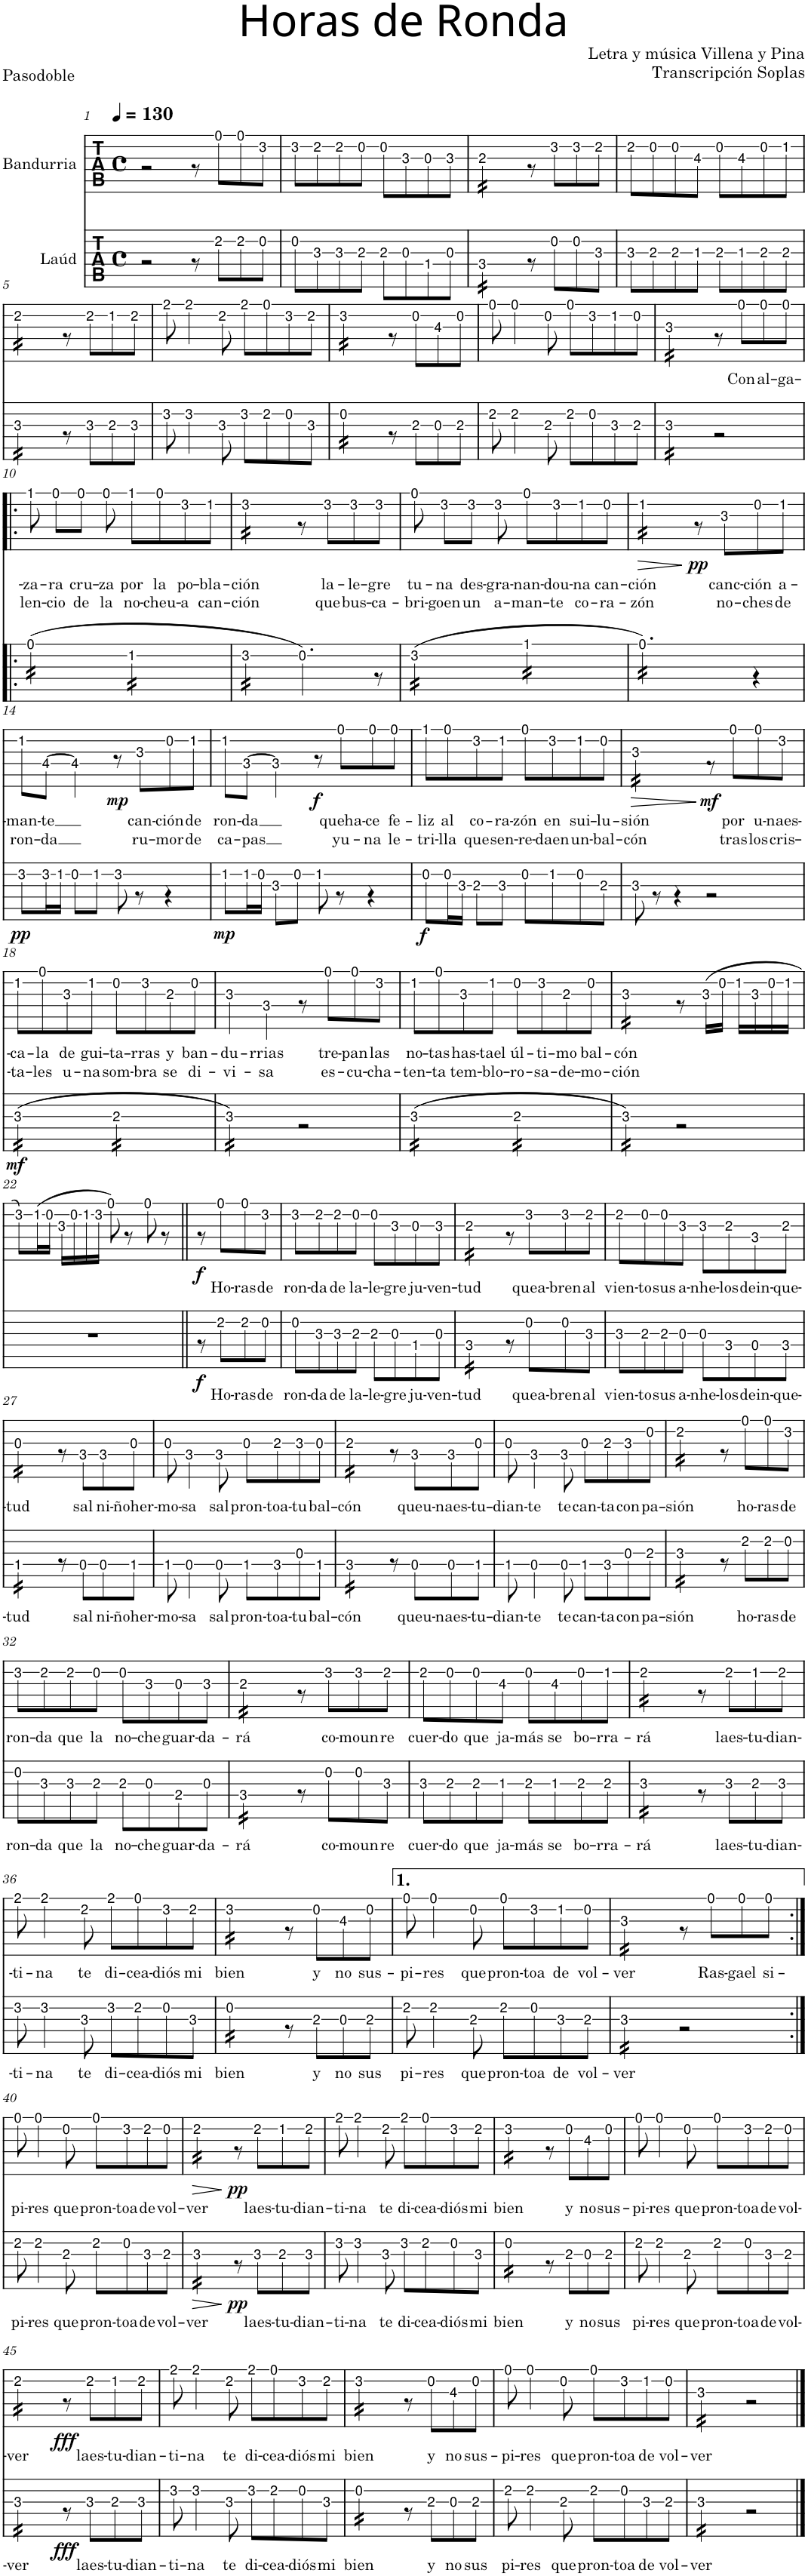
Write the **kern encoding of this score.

**kern	**dynam	**kern	**text	**dynam	**kern	**text	**text	**dynam
*part3	*part3	*part2	*part2	*part2	*part1	*part1	*part1	*part1
*staff3	*staff3	*staff2	*staff2	*staff2	*staff1	*staff1	*staff1	*staff1
*I"Guitarra	*	*I"Laúd	*	*	*I"Bandurria	*	*	*
*stria6	*	*stria6	*	*	*stria6	*	*	*
*	*	*	*	*	*	*	*	*
*k[b-]	*	*k[b-]	*	*	*k[b-]	*	*	*
*M4/4	*	*M4/4	*	*	*M4/4	*	*	*
*met(c)	*	*met(c)	*	*	*met(c)	*	*	*
*MM130	*	*MM130	*	*	*MM130	*	*	*
=1	=1	=1	=1	=1	=1	=1	=1	=1
1r	.	2r	.	.	2r	.	.	.
.	.	8r	.	.	8r	.	.	.
.	.	8f#\L	.	.	8aa\L	.	.	.
.	.	8f#\	.	.	8aa\	.	.	.
.	.	8e\J	.	.	8gg\J	.	.	.
=2	=2	=2	=2	=2	=2	=2	=2	=2
8D	.	8e\L	.	.	8gg\L	.	.	.
4D 4A 4d	.	8d\	.	.	8ff#\	.	.	.
.	.	8d\	.	.	8ff#\	.	.	.
8D 8A 8d	.	8c#\J	.	.	8ee\J	.	.	.
8FF#\L	.	8c#\L	.	.	8ee\L	.	.	.
8D\ 8A\ 8d\J	.	8B\	.	.	8dd\	.	.	.
8D\L	.	8G\	.	.	8b\	.	.	.
8D\ 8A\ 8d\J	.	8B\J	.	.	8dd\J	.	.	.
=3	=3	=3	=3	=3	=3	=3	=3	=3
8AA	.	2A\	.	.	2cc#\	.	.	.
4E 4G 4c#	.	.	.	.	.	.	.	.
8E 8G 8c#	.	.	.	.	.	.	.	.
8AA\L	.	8r	.	.	8r	.	.	.
8E\ 8G\ 8c#\J	.	8e\L	.	.	8gg\L	.	.	.
8EE\L	.	8e\	.	.	8gg\	.	.	.
8E\ 8G\ 8c#\J	.	8d\J	.	.	8ff#\J	.	.	.
=4	=4	=4	=4	=4	=4	=4	=4	=4
8C#	.	8d\L	.	.	8ff#\L	.	.	.
4E 4F# 4c#	.	8c#\	.	.	8ee\	.	.	.
.	.	8c#\	.	.	8ee\	.	.	.
8E 8F# 8c#	.	8c\J	.	.	8dd#X\J	.	.	.
8FF#\L	.	8c#\L	.	.	8ee\L	.	.	.
8E\ 8F#\ 8c#\J	.	8c\	.	.	8dd#\	.	.	.
8C#\L	.	8c#\	.	.	8ee\	.	.	.
8E\ 8F#\ 8c#\J	.	8d-\J	.	.	8ee#X\J	.	.	.
!!LO:LB:g=z
=5	=5	=5	=5	=5	=5	=5	=5	=5
8BB	.	2d\	.	.	2ff#\	.	.	.
4D 4F# 4B	.	.	.	.	.	.	.	.
8D 8F# 8B	.	.	.	.	.	.	.	.
8FF#\L	.	8r	.	.	8r	.	.	.
8D\ 8F#\ 8B\J	.	8d\L	.	.	8ff#\L	.	.	.
8BB\L	.	8d-\	.	.	8ee#X\	.	.	.
8D\ 8F#\ 8B\J	.	8d\J	.	.	8ff#\J	.	.	.
=6	=6	=6	=6	=6	=6	=6	=6	=6
8BB	.	8g\	.	.	8bb\	.	.	.
4D# 4A 4B	.	4g\	.	.	4bb\	.	.	.
8D# 8A 8B	.	8d\	.	.	8ff#\	.	.	.
8FF#\L	.	8g\L	.	.	8bb\L	.	.	.
8D#\ 8A\ 8B\J	.	8f#\	.	.	8aa\	.	.	.
8BB\L	.	8e\	.	.	8gg\	.	.	.
8D#\ 8A\ 8B\J	.	8d\J	.	.	8ff#\J	.	.	.
=7	=7	=7	=7	=7	=7	=7	=7	=7
8EE	.	2e\	.	.	2gg\	.	.	.
4E 4G 4B	.	.	.	.	.	.	.	.
8E 8G 8B	.	.	.	.	.	.	.	.
8EE\L	.	8r	.	.	8r	.	.	.
8E\ 8G\ 8B\J	.	8c#\L	.	.	8ee\L	.	.	.
8BB\L	.	8B#X\	.	.	8dd#X\	.	.	.
8E\ 8G\ 8B\J	.	8c#\J	.	.	8ee\J	.	.	.
=8	=8	=8	=8	=8	=8	=8	=8	=8
8AA	.	8f#\	.	.	8aa\	.	.	.
4E 4G 4c#	.	4f#\	.	.	4aa\	.	.	.
8E 8G 8c#	.	8c#\	.	.	8ee\	.	.	.
8AA\L	.	8f#\L	.	.	8aa\L	.	.	.
8E\ 8G\ 8c#\J	.	8e\	.	.	8gg\	.	.	.
8EE\L	.	8d\	.	.	8ff-X\	.	.	.
8E\ 8G\ 8c#\J	.	8c#\J	.	.	8ee\J	.	.	.
=9	=9	=9	=9	=9	=9	=9	=9	=9
8D	.	2d\	.	.	2dd\	.	.	.
4F 4A 4d	.	.	.	.	.	.	.	.
8F 8A 8d	.	.	.	.	.	.	.	.
8AA\L	.	2r	.	.	8r	.	.	.
!	!	!	!	!	!	!LO:LY:b	!	!
8F\ 8A\ 8d\J	.	.	.	.	8aa\L	Con	.	.
!	!	!	!	!	!	!LO:LY:b	!	!
8D\L	.	.	.	.	8aa\	al-	.	.
!	!	!	!	!	!	!LO:LY:b	!	!
8F\ 8A\ 8d\J	.	.	.	.	8aa\J	-ga-	.	.
!!LO:LB:g=z
=10!|:	=10!|:	=10!|:	=10!|:	=10!|:	=10!|:	=10!|:	=10!|:	=10!|:
!	!	!	!	!	!	!LO:LY:b	!LO:LY:b	!
8D	.	(2a\	.	.	8bb-\	-za-	len-	.
!	!	!	!	!	!	!LO:LY:b	!LO:LY:b	!
4F 4A 4d	.	.	.	.	8aa\L	-ra	-cio	.
!	!	!	!	!	!	!LO:LY:b	!LO:LY:b	!
.	.	.	.	.	8aa\J	cru-	de	.
!	!	!	!	!	!	!LO:LY:b	!LO:LY:b	!
8F 8A 8d	.	.	.	.	8aa\	-za	la	.
!	!	!	!	!	!	!LO:LY:b	!LO:LY:b	!
8AA\L	.	2f\	.	.	8bb-\L	por	no-	.
!	!	!	!	!	!	!LO:LY:b	!LO:LY:b	!
8F\ 8A\ 8d\J	.	.	.	.	8aa\	la	-cheu-	.
!	!	!	!	!	!	!LO:LY:b	!LO:LY:b	!
8D\L	.	.	.	.	8gg\	po-	-a	.
!	!	!	!	!	!	!LO:LY:b	!LO:LY:b	!
8F\ 8A\ 8d\J	.	.	.	.	8ff\J	-bla-	can-	.
=11	=11	=11	=11	=11	=11	=11	=11	=11
!	!	!	!	!	!	!LO:LY:b	!LO:LY:b	!
8AA	.	2g\	.	.	2gg\	-ción	-ción	.
4E 4G 4c#	.	.	.	.	.	.	.	.
8E 8G 8c#	.	.	.	.	.	.	.	.
8AA\L	.	4.e\)	.	.	8r	.	.	.
!	!	!	!	!	!	!LO:LY:b	!LO:LY:b	!
8E\ 8G\ 8c#\J	.	.	.	.	8gg\L	la-	que	.
!	!	!	!	!	!	!LO:LY:b	!LO:LY:b	!
8EE\L	.	.	.	.	8gg\	-le-	bus-	.
!	!	!	!	!	!	!LO:LY:b	!LO:LY:b	!
8E\ 8G\ 8c#\J	.	8r	.	.	8gg\J	-gre	-ca-	.
=12	=12	=12	=12	=12	=12	=12	=12	=12
!	!	!	!	!	!	!LO:LY:b	!LO:LY:b	!
8AA	.	(2g\	.	.	8aa\	tu-	-bri-	.
!	!	!	!	!	!	!LO:LY:b	!LO:LY:b	!
4E 4G 4c#	.	.	.	.	8gg\L	-na	-goen	.
!	!	!	!	!	!	!LO:LY:b	!LO:LY:b	!
.	.	.	.	.	8gg\J	des-	un	.
!	!	!	!	!	!	!LO:LY:b	!LO:LY:b	!
8E 8G 8c#	.	.	.	.	8gg\	-gra-	a-	.
!	!	!	!	!	!	!LO:LY:b	!LO:LY:b	!
8AA\L	.	2b-\	.	.	8aa\L	-nan-	-man-	.
!	!	!	!	!	!	!LO:LY:b	!LO:LY:b	!
8E\ 8G\ 8c#\J	.	.	.	.	8gg\	-dou-	-te	.
!	!	!	!	!	!	!LO:LY:b	!LO:LY:b	!
8EE\L	.	.	.	.	8ff\	-na	co-	.
!	!	!	!	!	!	!LO:LY:b	!LO:LY:b	!
8E\ 8G\ 8c#\J	.	.	.	.	8ee\J	can-	-ra-	.
=13	=13	=13	=13	=13	=13	=13	=13	=13
!	!LO:HP:b	!	!	!	!	!LO:LY:b	!LO:LY:b	!LO:HP:b
8D	>	2.a\)	.	.	2ff\	-ción	-zón	>
4F 4A 4d	.	.	.	.	.	.	.	.
8F 8A 8d	.	.	.	.	.	.	.	.
!	!LO:DY:n=1:b	!	!	!	!	!	!	!LO:DY:n=1:b
8AA\L	] pp	.	.	.	8r	.	.	] pp
!	!	!	!	!	!	!LO:LY:b	!LO:LY:b	!
8F\ 8A\ 8d\J	.	.	.	.	8dd\L	canc-	no-	.
!	!	!	!	!	!	!LO:LY:b	!LO:LY:b	!
8D\L	.	4r	.	.	8ee\	-ción	-ches	.
!	!	!	!	!	!	!LO:LY:b	!LO:LY:b	!
8F\ 8A\ 8d\J	.	.	.	.	8ff\J	a-	de	.
!!LO:LB:g=z
=14	=14	=14	=14	=14	=14	=14	=14	=14
!	!	!	!	!LO:DY:b	!	!LO:LY:b	!LO:LY:b	!
8GG	.	8g\L	.	pp	8ff\L	-man-	ron-	.
!	!	!	!	!	!	!LO:LY:b	!LO:LY:b	!
4G 4B- 4d	.	16g\L	.	.	[>8b-\J	-te	-da	.
.	.	16f\JJ	.	.	.	.	.	.
.	.	8e\L	.	.	4b-\]	.	.	.
8G 8B- 8d	.	8f\J	.	.	.	.	.	.
!	!	!	!	!	!	!	!	!LO:DY:b
8GG\L	.	8g\	.	.	8r	.	.	mp
!	!	!	!	!	!	!LO:LY:b	!LO:LY:b	!
8G\ 8B-\ 8d\J	.	8r	.	.	8dd\L	can-	ru-	.
!	!	!	!	!	!	!LO:LY:b	!LO:LY:b	!
8D\L	.	4r	.	.	8ee\	-ción	-mor	.
!	!	!	!	!	!	!LO:LY:b	!LO:LY:b	!
8G\ 8B-\ 8d\J	.	.	.	.	8ff\J	de	de	.
=15	=15	=15	=15	=15	=15	=15	=15	=15
!	!LO:HP:b	!	!	!LO:DY:b	!	!LO:LY:b	!LO:LY:b	!
8D	<	8f\L	.	mp	8ff\L	ron-	ca-	.
!	!	!	!	!	!	!LO:LY:b	!LO:LY:b	!
4F 4A 4d	.	16f\L	.	.	[8a\J	-da	-pas	.
.	.	16e\JJ	.	.	.	.	.	.
.	.	8d\L	.	.	4a\]	.	.	.
8F 8A 8d	.	8e\J	.	.	.	.	.	.
!	!LO:DY:n=1:b	!	!	!	!	!	!	!LO:DY:b
8AA\L	[ mf	8f\	.	.	8r	.	.	f
!	!	!	!	!	!	!LO:LY:b	!LO:LY:b	!
8F\ 8A\ 8d\J	.	8r	.	.	8aa\L	queha-	yu-	.
!	!	!	!	!	!	!LO:LY:b	!LO:LY:b	!
8D\L	.	4r	.	.	8aa\	-ce	-na	.
!	!	!	!	!	!	!LO:LY:b	!LO:LY:b	!
8F\ 8A\ 8d\J	.	.	.	.	8aa\J	fe-	le-	.
=16	=16	=16	=16	=16	=16	=16	=16	=16
!	!	!	!	!LO:DY:b	!	!LO:LY:b	!LO:LY:b	!
8AA	.	8e\L	.	f	8bb-\L	-liz	-tri-	.
!	!	!	!	!	!	!LO:LY:b	!LO:LY:b	!
4E 4G 4c#	.	16e\L	.	.	8aa\	al	-lla	.
.	.	16d\JJ	.	.	.	.	.	.
!	!	!	!	!	!	!LO:LY:b	!LO:LY:b	!
.	.	8c#\L	.	.	8gg\	co-	que	.
!	!	!	!	!	!	!LO:LY:b	!LO:LY:b	!
8E 8G 8c#	.	8d\J	.	.	8ff\J	-ra-	sen-	.
!	!	!	!	!	!	!LO:LY:b	!LO:LY:b	!
8AA\L	.	8e\L	.	.	8aa\L	-zón	-re-	.
!	!	!	!	!	!	!LO:LY:b	!LO:LY:b	!
8E\ 8G\ 8c#\J	.	8f\	.	.	8gg\	en	-daen	.
!	!	!	!	!	!	!LO:LY:b	!LO:LY:b	!
8EE\L	.	8e\	.	.	8ff\	sui-	un-	.
!	!	!	!	!	!	!LO:LY:b	!LO:LY:b	!
8E\ 8G\ 8c#\J	.	8c#\J	.	.	8ee\J	-lu-	bal-	.
=17	=17	=17	=17	=17	=17	=17	=17	=17
!	!	!	!	!	!	!LO:LY:b	!LO:LY:b	!LO:HP:b
8D	.	8d\	.	.	2dd\	-sión	-cón	>
4F 4A 4d	.	8r	.	.	.	.	.	.
.	.	4r	.	.	.	.	.	.
8F 8A 8d	.	.	.	.	.	.	.	.
!	!	!	!	!	!	!	!	!LO:DY:n=1:b
8AA\L	.	2r	.	.	8r	.	.	] mf
!	!	!	!	!	!	!LO:LY:b	!LO:LY:b	!
8F\ 8A\ 8d\J	.	.	.	.	8aa\L	por	tras	.
!	!	!	!	!	!	!LO:LY:b	!LO:LY:b	!
8D\L	.	.	.	.	8aa\	u-	los	.
!	!	!	!	!	!	!LO:LY:b	!LO:LY:b	!
8F\ 8A\ 8d\J	.	.	.	.	8gg\J	-naes-	cris-	.
!!LO:LB:g=z
=18	=18	=18	=18	=18	=18	=18	=18	=18
!	!	!	!	!LO:DY:b	!	!LO:LY:b	!LO:LY:b	!
8D	.	(2d\	.	mf	8ff\L	-ca-	-ta-	.
!	!	!	!	!	!	!LO:LY:b	!LO:LY:b	!
4F 4A 4d	.	.	.	.	8aa\	-la	-les	.
!	!	!	!	!	!	!LO:LY:b	!LO:LY:b	!
.	.	.	.	.	8dd\	de	u-	.
!	!	!	!	!	!	!LO:LY:b	!LO:LY:b	!
8F 8A 8d	.	.	.	.	8ff\J	gui-	-na	.
!	!	!	!	!	!	!LO:LY:b	!LO:LY:b	!
8AA\L	.	2c#\	.	.	8ee\L	-ta-	som-	.
!	!	!	!	!	!	!LO:LY:b	!LO:LY:b	!
8E\ 8G\ 8c#\J	.	.	.	.	8gg\	-rras	-bra	.
!	!	!	!	!	!	!LO:LY:b	!LO:LY:b	!
8EE\L	.	.	.	.	8dd-\	y	se	.
!	!	!	!	!	!	!LO:LY:b	!LO:LY:b	!
8E\ 8G\ 8c#\J	.	.	.	.	8ee\J	ban-	di-	.
=19	=19	=19	=19	=19	=19	=19	=19	=19
!	!	!	!	!	!	!LO:LY:b	!LO:LY:b	!
8D	.	2d\)	.	.	4dd\	-du-	-vi-	.
4F 4A 4d	.	.	.	.	.	.	.	.
!	!	!	!	!	!	!LO:LY:b	!LO:LY:b	!
.	.	.	.	.	4a\	-rrias	-sa	.
8F 8A 8d	.	.	.	.	.	.	.	.
8AA\L	.	2r	.	.	8r	.	.	.
!	!	!	!	!	!	!LO:LY:b	!LO:LY:b	!
8F\ 8A\ 8d\J	.	.	.	.	8aa\L	tre-	es-	.
!	!	!	!	!	!	!LO:LY:b	!LO:LY:b	!
8D\L	.	.	.	.	8aa\	-pan	-cu-	.
!	!	!	!	!	!	!LO:LY:b	!LO:LY:b	!
8F\ 8A\ 8d\J	.	.	.	.	8gg\J	las	-cha-	.
=20	=20	=20	=20	=20	=20	=20	=20	=20
!	!	!	!	!	!	!LO:LY:b	!LO:LY:b	!
8D	.	(2d\	.	.	8ff\L	no-	-ten-	.
!	!	!	!	!	!	!LO:LY:b	!LO:LY:b	!
4F 4A 4d	.	.	.	.	8aa\	-tas	-ta	.
!	!	!	!	!	!	!LO:LY:b	!LO:LY:b	!
.	.	.	.	.	8dd\	has-	tem-	.
!	!	!	!	!	!	!LO:LY:b	!LO:LY:b	!
8F 8A 8d	.	.	.	.	8ff\J	-tael	-blo-	.
!	!	!	!	!	!	!LO:LY:b	!LO:LY:b	!
8AA\L	.	2c#\	.	.	8ee\L	úl-	-ro-	.
!	!	!	!	!	!	!LO:LY:b	!LO:LY:b	!
8E\ 8G\ 8c#\J	.	.	.	.	8gg\	-ti-	-sa-	.
!	!	!	!	!	!	!LO:LY:b	!LO:LY:b	!
8EE\L	.	.	.	.	8dd-\	-mo	-de-	.
!	!	!	!	!	!	!LO:LY:b	!LO:LY:b	!
8E\ 8G\ 8c#\J	.	.	.	.	8ee\J	bal-	-mo-	.
=21	=21	=21	=21	=21	=21	=21	=21	=21
!	!	!	!	!	!	!LO:LY:b	!LO:LY:b	!
8D	.	2d\)	.	.	2dd\	-cón	-ción	.
4F 4A 4d	.	.	.	.	.	.	.	.
8F 8A 8d	.	.	.	.	.	.	.	.
8F 8A 8d	.	2r	.	.	8r	.	.	.
8r	.	.	.	.	(16dd\LL	.	.	.
.	.	.	.	.	16ee\JJ	.	.	.
4r	.	.	.	.	16ff\LL	.	.	.
.	.	.	.	.	16dd\	.	.	.
.	.	.	.	.	16ee\	.	.	.
.	.	.	.	.	16ff\JJ	.	.	.
!!LO:LB:g=z
=22	=22	=22	=22	=22	=22	=22	=22	=22
8G 8B- 8d	.	1r	.	.	8gg\L)	.	.	.
8r	.	.	.	.	(16ff\L	.	.	.
.	.	.	.	.	16ee\JJ	.	.	.
4r	.	.	.	.	16dd\LL	.	.	.
.	.	.	.	.	16ee\	.	.	.
.	.	.	.	.	16ff\	.	.	.
.	.	.	.	.	16gg\JJ	.	.	.
8E 8G 8c#	.	.	.	.	8aa\)	.	.	.
8r	.	.	.	.	8r	.	.	.
8E 8G 8c#	.	.	.	.	8aa\	.	.	.
8r	.	.	.	.	8r	.	.	.
=23||	=23||	=23||	=23||	=23||	=23||	=23||	=23||	=23||
*k[f#c#]	*	*k[b-e-]	*	*	*k[f#c#]	*	*	*
!	!	!	!	!LO:DY:b	!	!	!	!LO:DY:b
1r	.	8r	.	f	8r	.	.	f
!	!	!	!LO:LY:b	!	!	!LO:LY:b	!	!
.	.	8g-\L	Ho-	.	8aa\L	Ho-	.	.
!	!	!	!LO:LY:b	!	!	!LO:LY:b	!	!
.	.	8f#\	-ras	.	8aa\	-ras	.	.
!	!	!	!LO:LY:b	!	!	!LO:LY:b	!	!
.	.	8e\J	de	.	8gg\J	de	.	.
.	.	2ryy	.	.	2ryy	.	.	.
=24	=24	=24	=24	=24	=24	=24	=24	=24
!	!	!	!LO:LY:b	!	!	!LO:LY:b	!	!
8D	.	8e\L	ron-	.	8gg\L	ron-	.	.
!	!	!	!LO:LY:b	!	!	!LO:LY:b	!	!
4D 4A 4d	.	8d\	-da	.	8ff#\	-da	.	.
!	!	!	!LO:LY:b	!	!	!LO:LY:b	!	!
.	.	8d\	de	.	8ff#\	de	.	.
!	!	!	!LO:LY:b	!	!	!LO:LY:b	!	!
8D 8A 8d	.	8c#\J	la-	.	8ee\J	la-	.	.
!	!	!	!LO:LY:b	!	!	!LO:LY:b	!	!
8FF#\L	.	8c#\L	-le-	.	8ee\L	-le-	.	.
!	!	!	!LO:LY:b	!	!	!LO:LY:b	!	!
8D\ 8A\ 8d\J	.	8B\	-gre	.	8dd\	-gre	.	.
!	!	!	!LO:LY:b	!	!	!LO:LY:b	!	!
8D\L	.	8G\	ju-	.	8b\	ju-	.	.
!	!	!	!LO:LY:b	!	!	!LO:LY:b	!	!
8D\ 8A\ 8d\J	.	8B\J	-ven-	.	8dd\J	-ven-	.	.
=25	=25	=25	=25	=25	=25	=25	=25	=25
!	!	!	!LO:LY:b	!	!	!LO:LY:b	!	!
8AA	.	2A\	-tud	.	2cc#\	-tud	.	.
4E 4G 4c#	.	.	.	.	.	.	.	.
8E 8G 8c#	.	.	.	.	.	.	.	.
8AA\L	.	8r	.	.	8r	.	.	.
!	!	!	!LO:LY:b	!	!	!LO:LY:b	!	!
8E\ 8G\ 8c#\J	.	8e\L	quea-	.	8gg\L	quea-	.	.
!	!	!	!LO:LY:b	!	!	!LO:LY:b	!	!
8EE\L	.	8e\	-bren	.	8gg\	-bren	.	.
!	!	!	!LO:LY:b	!	!	!LO:LY:b	!	!
8E\ 8G\ 8c#\J	.	8d\J	al	.	8ff#\J	al	.	.
=26	=26	=26	=26	=26	=26	=26	=26	=26
!	!	!	!LO:LY:b	!	!	!LO:LY:b	!	!
8AA	.	8d\L	vien-	.	8ff#\L	vien-	.	.
!	!	!	!LO:LY:b	!	!	!LO:LY:b	!	!
4E 4G 4c#	.	8c#\	-to	.	8ee\	-to	.	.
!	!	!	!LO:LY:b	!	!	!LO:LY:b	!	!
.	.	8c#\	sus	.	8ee\	sus	.	.
!	!	!	!LO:LY:b	!	!	!LO:LY:b	!	!
8E 8G 8c#	.	8c-\J	a-	.	8dd\J	a-	.	.
!	!	!	!LO:LY:b	!	!	!LO:LY:b	!	!
8AA\L	.	8c-\L	-nhe-	.	8dd\L	-nhe-	.	.
!	!	!	!LO:LY:b	!	!	!LO:LY:b	!	!
8E\ 8G\ 8c#\J	.	8A\	-los	.	8cc#\	-los	.	.
!	!	!	!LO:LY:b	!	!	!LO:LY:b	!	!
8EE\L	.	8F#\	dein-	.	8a\	dein-	.	.
!	!	!	!LO:LY:b	!	!	!LO:LY:b	!	!
8E\ 8G\ 8c#\J	.	8A\J	-que-	.	8cc#\J	-que-	.	.
!!LO:LB:g=z
=27	=27	=27	=27	=27	=27	=27	=27	=27
!	!	!	!LO:LY:b	!	!	!LO:LY:b	!	!
8D	.	2G\	-tud	.	2b\	-tud	.	.
4D 4A 4d	.	.	.	.	.	.	.	.
8D 8A 8d	.	.	.	.	.	.	.	.
8FF#\L	.	8r	.	.	8r	.	.	.
!	!	!	!LO:LY:b	!	!	!LO:LY:b	!	!
8D\ 8A\ 8d\J	.	8F#\L	sal	.	8a\L	sal	.	.
!	!	!	!LO:LY:b	!	!	!LO:LY:b	!	!
8D\L	.	8F#\	ni-	.	8a\	ni-	.	.
!	!	!	!LO:LY:b	!	!	!LO:LY:b	!	!
8D\ 8A\ 8d\J	.	8G\J	-ñoher-	.	8b\J	-ñoher-	.	.
=28	=28	=28	=28	=28	=28	=28	=28	=28
!	!	!	!LO:LY:b	!	!	!LO:LY:b	!	!
8D	.	8G\	-mo-	.	8b\	-mo-	.	.
!	!	!	!LO:LY:b	!	!	!LO:LY:b	!	!
4D 4A 4d	.	4F#\	-sa	.	4a\	-sa	.	.
!	!	!	!LO:LY:b	!	!	!LO:LY:b	!	!
8D 8A 8d	.	8F#\	sal	.	8a\	sal	.	.
!	!	!	!LO:LY:b	!	!	!LO:LY:b	!	!
8FF#\L	.	8G\L	pron-	.	8b\L	pron-	.	.
!	!	!	!LO:LY:b	!	!	!LO:LY:b	!	!
8D\ 8A\ 8d\J	.	8A\	-toa-	.	8cc#\	-toa-	.	.
!	!	!	!LO:LY:b	!	!	!LO:LY:b	!	!
8D\L	.	8B\	-tu	.	8dd\	-tu	.	.
!	!	!	!LO:LY:b	!	!	!LO:LY:b	!	!
8D\ 8A\ 8d\J	.	8G\J	bal-	.	8b\J	bal-	.	.
=29	=29	=29	=29	=29	=29	=29	=29	=29
!	!	!	!LO:LY:b	!	!	!LO:LY:b	!	!
8AA	.	2A\	-cón	.	2cc#\	-cón	.	.
4E 4G 4c#	.	.	.	.	.	.	.	.
8E 8G 8c#	.	.	.	.	.	.	.	.
8AA\L	.	8r	.	.	8r	.	.	.
!	!	!	!LO:LY:b	!	!	!LO:LY:b	!	!
8E\ 8G\ 8c#\J	.	8F#\L	queu-	.	8a\L	queu-	.	.
!	!	!	!LO:LY:b	!	!	!LO:LY:b	!	!
8EE\L	.	8F#\	-naes-	.	8a\	-naes-	.	.
!	!	!	!LO:LY:b	!	!	!LO:LY:b	!	!
8E\ 8G\ 8c#\J	.	8G\J	-tu-	.	8b\J	-tu-	.	.
=30	=30	=30	=30	=30	=30	=30	=30	=30
!	!	!	!LO:LY:b	!	!	!LO:LY:b	!	!
8AA	.	8G\	-dian-	.	8b\	-dian-	.	.
!	!	!	!LO:LY:b	!	!	!LO:LY:b	!	!
4E 4G 4c#	.	4G-\	-te	.	4a\	-te	.	.
!	!	!	!LO:LY:b	!	!	!LO:LY:b	!	!
8E 8G 8c#	.	8G-\	te	.	8a\	te	.	.
!	!	!	!LO:LY:b	!	!	!LO:LY:b	!	!
8AA\L	.	8G\L	can-	.	8b\L	can-	.	.
!	!	!	!LO:LY:b	!	!	!LO:LY:b	!	!
8E\ 8G\ 8c#\J	.	8A\	-ta	.	8cc#\	-ta	.	.
!	!	!	!LO:LY:b	!	!	!LO:LY:b	!	!
8EE\L	.	8c-\	con	.	8dd\	con	.	.
!	!	!	!LO:LY:b	!	!	!LO:LY:b	!	!
8E\ 8G\ 8c#\J	.	8c#\J	pa-	.	8ee\J	pa-	.	.
=31	=31	=31	=31	=31	=31	=31	=31	=31
!	!	!	!LO:LY:b	!	!	!LO:LY:b	!	!
8D	.	2d\	-sión	.	2ff#\	-sión	.	.
4D 4A 4d	.	.	.	.	.	.	.	.
8D 8A 8d	.	.	.	.	.	.	.	.
8FF#\L	.	8r	.	.	8r	.	.	.
!	!	!	!LO:LY:b	!	!	!LO:LY:b	!	!
8D\ 8A\ 8d\J	.	8f#\L	ho-	.	8aa\L	ho-	.	.
!	!	!	!LO:LY:b	!	!	!LO:LY:b	!	!
8D\L	.	8f#\	-ras	.	8aa\	-ras	.	.
!	!	!	!LO:LY:b	!	!	!LO:LY:b	!	!
8D\ 8A\ 8d\J	.	8e\J	de	.	8gg\J	de	.	.
!!LO:LB:g=z
=32	=32	=32	=32	=32	=32	=32	=32	=32
!	!	!	!LO:LY:b	!	!	!LO:LY:b	!	!
8D	.	8e\L	ron-	.	8gg\L	ron-	.	.
!	!	!	!LO:LY:b	!	!	!LO:LY:b	!	!
4D 4A 4d	.	8d\	-da	.	8ff#\	-da	.	.
!	!	!	!LO:LY:b	!	!	!LO:LY:b	!	!
.	.	8d\	que	.	8ff#\	que	.	.
!	!	!	!LO:LY:b	!	!	!LO:LY:b	!	!
8D 8A 8d	.	8c#\J	la	.	8ee\J	la	.	.
!	!	!	!LO:LY:b	!	!	!LO:LY:b	!	!
8FF#\L	.	8c#\L	no-	.	8ee\L	no-	.	.
!	!	!	!LO:LY:b	!	!	!LO:LY:b	!	!
8D\ 8A\ 8d\J	.	8B\	-che	.	8dd\	-che	.	.
!	!	!	!LO:LY:b	!	!	!LO:LY:b	!	!
8D\L	.	8G#\	guar-	.	8b\	guar-	.	.
!	!	!	!LO:LY:b	!	!	!LO:LY:b	!	!
8D\ 8A\ 8d\J	.	8B\J	-da-	.	8dd\J	-da-	.	.
=33	=33	=33	=33	=33	=33	=33	=33	=33
!	!	!	!LO:LY:b	!	!	!LO:LY:b	!	!
8AA	.	2A\	-rá	.	2cc#\	-rá	.	.
4E 4G 4c#	.	.	.	.	.	.	.	.
8E 8G 8c#	.	.	.	.	.	.	.	.
8AA\L	.	8r	.	.	8r	.	.	.
!	!	!	!LO:LY:b	!	!	!LO:LY:b	!	!
8E\ 8G\ 8c#\J	.	8e\L	co-	.	8gg\L	co-	.	.
!	!	!	!LO:LY:b	!	!	!LO:LY:b	!	!
8EE\L	.	8e\	-moun	.	8gg\	-moun	.	.
!	!	!	!LO:LY:b	!	!	!LO:LY:b	!	!
8E\ 8G\ 8c#\J	.	8d\J	re	.	8ff#\J	re	.	.
=34	=34	=34	=34	=34	=34	=34	=34	=34
!	!	!	!LO:LY:b	!	!	!LO:LY:b	!	!
8C#	.	8d\L	cuer-	.	8ff#\L	cuer-	.	.
!	!	!	!LO:LY:b	!	!	!LO:LY:b	!	!
4E 4F# 4c#	.	8c#\	-do	.	8ee\	-do	.	.
!	!	!	!LO:LY:b	!	!	!LO:LY:b	!	!
.	.	8c#\	que	.	8ee\	que	.	.
!	!	!	!LO:LY:b	!	!	!LO:LY:b	!	!
8E 8F# 8c#	.	8c\J	ja-	.	8dd#X\J	ja-	.	.
!	!	!	!LO:LY:b	!	!	!LO:LY:b	!	!
8FF#\L	.	8c#\L	-más	.	8ee\L	-más	.	.
!	!	!	!LO:LY:b	!	!	!LO:LY:b	!	!
8E\ 8F#\ 8c#\J	.	8c\	se	.	8dd#\	se	.	.
!	!	!	!LO:LY:b	!	!	!LO:LY:b	!	!
8C#\L	.	8c#\	bo-	.	8ee\	bo-	.	.
!	!	!	!LO:LY:b	!	!	!LO:LY:b	!	!
8E\ 8F#\ 8c#\J	.	8c#X\J	-rra-	.	8ee#X\J	-rra-	.	.
=35	=35	=35	=35	=35	=35	=35	=35	=35
!	!	!	!LO:LY:b	!	!	!LO:LY:b	!	!
8BB	.	2d\	-rá	.	2ff#\	-rá	.	.
4D 4F# 4B	.	.	.	.	.	.	.	.
8D 8F# 8B	.	.	.	.	.	.	.	.
8FF#\L	.	8r	.	.	8r	.	.	.
!	!	!	!LO:LY:b	!	!	!LO:LY:b	!	!
8D\ 8F#\ 8B\J	.	8d\L	laes-	.	8ff#\L	laes-	.	.
!	!	!	!LO:LY:b	!	!	!LO:LY:b	!	!
8BB\L	.	8d-\	-tu-	.	8ee#X\	-tu-	.	.
!	!	!	!LO:LY:b	!	!	!LO:LY:b	!	!
8D\ 8F#\ 8B\J	.	8d\J	-dian-	.	8ff#\J	-dian-	.	.
!!LO:LB:g=z
=36	=36	=36	=36	=36	=36	=36	=36	=36
!	!	!	!LO:LY:b	!	!	!LO:LY:b	!	!
8BB	.	8g\	-ti-	.	8bb\	-ti-	.	.
!	!	!	!LO:LY:b	!	!	!LO:LY:b	!	!
4D# 4A 4B	.	4g\	-na	.	4bb\	-na	.	.
!	!	!	!LO:LY:b	!	!	!LO:LY:b	!	!
8D# 8A 8B	.	8d\	te	.	8ff#\	te	.	.
!	!	!	!LO:LY:b	!	!	!LO:LY:b	!	!
8FF#\L	.	8g\L	di-	.	8bb\L	di-	.	.
!	!	!	!LO:LY:b	!	!	!LO:LY:b	!	!
8D#\ 8A\ 8B\J	.	8f#\	-cea-	.	8aa\	-cea-	.	.
!	!	!	!LO:LY:b	!	!	!LO:LY:b	!	!
8BB\L	.	8e\	-diós	.	8gg\	-diós	.	.
!	!	!	!LO:LY:b	!	!	!LO:LY:b	!	!
8D#\ 8A\ 8B\J	.	8d\J	mi	.	8ff#\J	mi	.	.
=37	=37	=37	=37	=37	=37	=37	=37	=37
!	!	!	!LO:LY:b	!	!	!LO:LY:b	!	!
8EE	.	2e\	bien	.	2gg\	bien	.	.
4E 4G 4B	.	.	.	.	.	.	.	.
8E 8G 8B	.	.	.	.	.	.	.	.
8EE\L	.	8r	.	.	8r	.	.	.
!	!	!	!LO:LY:b	!	!	!LO:LY:b	!	!
8E\ 8G\ 8B\J	.	8c#\L	y	.	8ee\L	y	.	.
!	!	!	!LO:LY:b	!	!	!LO:LY:b	!	!
8BB\L	.	8B#X\	no	.	8dd#X\	no	.	.
!	!	!	!LO:LY:b	!	!	!LO:LY:b	!	!
8E\ 8G\ 8B\J	.	8c#\J	sus	.	8ee\J	sus-	.	.
=38	=38	=38	=38	=38	=38	=38	=38	=38
!	!	!	!LO:LY:b	!	!	!LO:LY:b	!	!
8AA	.	8f#\	-pi-	.	8aa\	-pi-	.	.
!	!	!	!LO:LY:b	!	!	!LO:LY:b	!	!
4E 4G 4c#	.	4f#\	-res	.	4aa\	-res	.	.
!	!	!	!LO:LY:b	!	!	!LO:LY:b	!	!
8E 8G 8c#	.	8c#\	que	.	8ee\	que	.	.
!	!	!	!LO:LY:b	!	!	!LO:LY:b	!	!
8AA\L	.	8f#\L	pron-	.	8aa\L	pron-	.	.
!	!	!	!LO:LY:b	!	!	!LO:LY:b	!	!
8E\ 8G\ 8c#\J	.	8e\	-toa	.	8gg\	-toa	.	.
!	!	!	!LO:LY:b	!	!	!LO:LY:b	!	!
8EE\L	.	8d\	de	.	8ff-X\	de	.	.
!	!	!	!LO:LY:b	!	!	!LO:LY:b	!	!
8E\ 8G\ 8c#\J	.	8c#\J	vol-	.	8ee\J	vol-	.	.
=39	=39	=39	=39	=39	=39	=39	=39	=39
!	!	!	!LO:LY:b	!	!	!LO:LY:b	!	!
8D	.	2d\	-ver	.	2dd\	-ver	.	.
4F 4A 4d	.	.	.	.	.	.	.	.
8F 8A 8d	.	.	.	.	.	.	.	.
8AA\L	.	2r	.	.	8r	.	.	.
!	!	!	!	!	!	!LO:LY:b	!	!
8F\ 8A\ 8d\J	.	.	.	.	8aa\L	Ras-	.	.
!	!	!	!	!	!	!LO:LY:b	!	!
8D\L	.	.	.	.	8aa\	-gael	.	.
!	!	!	!	!	!	!LO:LY:b	!	!
8F\ 8A\ 8d\J	.	.	.	.	8aa\J	si-	.	.
!!LO:LB:g=z
=40:|!	=40:|!	=40:|!	=40:|!	=40:|!	=40:|!	=40:|!	=40:|!	=40:|!
!	!	!	!LO:LY:b	!	!	!LO:LY:b	!	!
8AA	.	8f#\	-pi-	.	8aa\	-pi-	.	.
!	!	!	!LO:LY:b	!	!	!LO:LY:b	!	!
4E 4G 4c#	.	4f#\	-res	.	4aa\	-res	.	.
!	!	!	!LO:LY:b	!	!	!LO:LY:b	!	!
8E 8G 8c#	.	8c#\	que	.	8ee\	que	.	.
!	!	!	!LO:LY:b	!	!	!LO:LY:b	!	!
8AA\L	.	8f#\L	pron-	.	8aa\L	pron-	.	.
!	!	!	!LO:LY:b	!	!	!LO:LY:b	!	!
8E\ 8G\ 8c#\J	.	8e\	-toa	.	8gg\	-toa	.	.
!	!	!	!LO:LY:b	!	!	!LO:LY:b	!	!
8EE\L	.	8d\	de	.	8ff#\	de	.	.
!	!	!	!LO:LY:b	!	!	!LO:LY:b	!	!
8E\ 8G\ 8c#\J	.	8c#\J	vol-	.	8ee\J	vol-	.	.
=41	=41	=41	=41	=41	=41	=41	=41	=41
!	!LO:HP:b	!	!LO:LY:b	!LO:HP:b	!	!LO:LY:b	!	!LO:HP:b
8BB	>	2d\	-ver	>	2ff#\	-ver	.	>
4D 4F# 4B	.	.	.	.	.	.	.	.
8D 8F# 8B	.	.	.	.	.	.	.	.
!	!LO:DY:n=1:b	!	!	!LO:DY:n=1:b	!	!	!	!LO:DY:n=1:b
8FF#\L	] pp	8r	.	] pp	8r	.	.	] pp
!	!	!	!LO:LY:b	!	!	!LO:LY:b	!	!
8D\ 8F#\ 8B\J	.	8d\L	laes-	.	8ff#\L	laes-	.	.
!	!	!	!LO:LY:b	!	!	!LO:LY:b	!	!
8BB\L	.	8c#X\	-tu-	.	8ee#X\	-tu-	.	.
!	!	!	!LO:LY:b	!	!	!LO:LY:b	!	!
8D\ 8F#\ 8B\J	.	8d\J	-dian-	.	8ff#\J	-dian-	.	.
=42	=42	=42	=42	=42	=42	=42	=42	=42
!	!	!	!LO:LY:b	!	!	!LO:LY:b	!	!
8BB	.	8g\	-ti-	.	8bb\	-ti-	.	.
!	!	!	!LO:LY:b	!	!	!LO:LY:b	!	!
4D# 4A 4B	.	4g\	-na	.	4bb\	-na	.	.
!	!	!	!LO:LY:b	!	!	!LO:LY:b	!	!
8D# 8A 8B	.	8d\	te	.	8ff#\	te	.	.
!	!	!	!LO:LY:b	!	!	!LO:LY:b	!	!
8FF#\L	.	8g\L	di-	.	8bb\L	di-	.	.
!	!	!	!LO:LY:b	!	!	!LO:LY:b	!	!
8D#\ 8A\ 8B\J	.	8f#\	-cea-	.	8aa\	-cea-	.	.
!	!	!	!LO:LY:b	!	!	!LO:LY:b	!	!
8BB\L	.	8e\	-diós	.	8gg\	-diós	.	.
!	!	!	!LO:LY:b	!	!	!LO:LY:b	!	!
8D#\ 8A\ 8B\J	.	8d\J	mi	.	8ff#\J	mi	.	.
=43	=43	=43	=43	=43	=43	=43	=43	=43
!	!	!	!LO:LY:b	!	!	!LO:LY:b	!	!
8EE	.	2e\	bien	.	2gg\	bien	.	.
4E 4G 4B	.	.	.	.	.	.	.	.
8E 8G 8B	.	.	.	.	.	.	.	.
8EE\L	.	8r	.	.	8r	.	.	.
!	!	!	!LO:LY:b	!	!	!LO:LY:b	!	!
8E\ 8G\ 8B\J	.	8c#\L	y	.	8ee\L	y	.	.
!	!	!	!LO:LY:b	!	!	!LO:LY:b	!	!
8BB\L	.	8B#X\	no	.	8dd#X\	no	.	.
!	!	!	!LO:LY:b	!	!	!LO:LY:b	!	!
8E\ 8G\ 8B\J	.	8c#\J	sus	.	8ee\J	sus-	.	.
=44	=44	=44	=44	=44	=44	=44	=44	=44
!	!	!	!LO:LY:b	!	!	!LO:LY:b	!	!
8AA	.	8f#\	-pi-	.	8aa\	-pi-	.	.
!	!	!	!LO:LY:b	!	!	!LO:LY:b	!	!
4E 4G 4c#	.	4f#\	-res	.	4aa\	-res	.	.
!	!	!	!LO:LY:b	!	!	!LO:LY:b	!	!
8E 8G 8c#	.	8c#\	que	.	8ee\	que	.	.
!	!	!	!LO:LY:b	!	!	!LO:LY:b	!	!
8AA\L	.	8f#\L	pron-	.	8aa\L	pron-	.	.
!	!	!	!LO:LY:b	!	!	!LO:LY:b	!	!
8E\ 8G\ 8c#\J	.	8e\	-toa	.	8gg\	-toa	.	.
!	!	!	!LO:LY:b	!	!	!LO:LY:b	!	!
8EE\L	.	8d\	de	.	8ff#\	de	.	.
!	!	!	!LO:LY:b	!	!	!LO:LY:b	!	!
8E\ 8G\ 8c#\J	.	8c#\J	vol-	.	8ee\J	vol-	.	.
!!LO:LB:g=z
=45	=45	=45	=45	=45	=45	=45	=45	=45
!	!LO:HP:b	!	!LO:LY:b	!	!	!LO:LY:b	!	!
8D	<	2d\	-ver	.	2ff#\	-ver	.	.
4D 4A 4d	.	.	.	.	.	.	.	.
8D 8A 8d	.	.	.	.	.	.	.	.
!	!LO:DY:n=1:b	!	!	!LO:DY:b	!	!	!	!LO:DY:b
8FF#\L	[ mf	8r	.	fff	8r	.	.	fff
!	!	!	!LO:LY:b	!	!	!LO:LY:b	!	!
8D\ 8A\ 8d\J	.	8d\L	laes-	.	8ff#\L	laes-	.	.
!	!	!	!LO:LY:b	!	!	!LO:LY:b	!	!
8D\L	.	8c#X\	-tu-	.	8ee#X\	-tu-	.	.
!	!	!	!LO:LY:b	!	!	!LO:LY:b	!	!
8D\ 8A\ 8d\J	.	8d\J	-dian-	.	8ff#\J	-dian-	.	.
=46	=46	=46	=46	=46	=46	=46	=46	=46
!	!	!	!LO:LY:b	!	!	!LO:LY:b	!	!
8BB	.	8g\	-ti-	.	8bb\	-ti-	.	.
!	!	!	!LO:LY:b	!	!	!LO:LY:b	!	!
4D# 4A 4B	.	4g\	-na	.	4bb\	-na	.	.
!	!	!	!LO:LY:b	!	!	!LO:LY:b	!	!
8D# 8A 8B	.	8d\	te	.	8ff#\	te	.	.
!	!	!	!LO:LY:b	!	!	!LO:LY:b	!	!
8FF#\L	.	8g\L	di-	.	8bb\L	di-	.	.
!	!	!	!LO:LY:b	!	!	!LO:LY:b	!	!
8D#\ 8A\ 8B\J	.	8f#\	-cea-	.	8aa\	-cea-	.	.
!	!	!	!LO:LY:b	!	!	!LO:LY:b	!	!
8BB\L	.	8e\	-diós	.	8gg\	-diós	.	.
!	!	!	!LO:LY:b	!	!	!LO:LY:b	!	!
8D#\ 8A\ 8B\J	.	8d\J	mi	.	8ff#\J	mi	.	.
=47	=47	=47	=47	=47	=47	=47	=47	=47
!	!	!	!LO:LY:b	!	!	!LO:LY:b	!	!
8EE	.	2e\	bien	.	2gg\	bien	.	.
4E 4G 4B	.	.	.	.	.	.	.	.
8E 8G 8B	.	.	.	.	.	.	.	.
8EE\L	.	8r	.	.	8r	.	.	.
!	!	!	!LO:LY:b	!	!	!LO:LY:b	!	!
8E\ 8G\ 8B\J	.	8c#\L	y	.	8ee\L	y	.	.
!	!	!	!LO:LY:b	!	!	!LO:LY:b	!	!
8BB\L	.	8B#X\	no	.	8dd#X\	no	.	.
!	!	!	!LO:LY:b	!	!	!LO:LY:b	!	!
8E\ 8G\ 8B\J	.	8c#\J	sus	.	8ee\J	sus-	.	.
=48	=48	=48	=48	=48	=48	=48	=48	=48
!	!	!	!LO:LY:b	!	!	!LO:LY:b	!	!
8AA	.	8f#\	-pi-	.	8aa\	-pi-	.	.
!	!	!	!LO:LY:b	!	!	!LO:LY:b	!	!
4E 4G 4c#	.	4f#\	-res	.	4aa\	-res	.	.
!	!	!	!LO:LY:b	!	!	!LO:LY:b	!	!
8E 8G 8c#	.	8c#\	que	.	8ee\	que	.	.
!	!	!	!LO:LY:b	!	!	!LO:LY:b	!	!
8AA\L	.	8f#\L	pron-	.	8aa\L	pron-	.	.
!	!	!	!LO:LY:b	!	!	!LO:LY:b	!	!
8E\ 8G\ 8c#\J	.	8e\	-toa	.	8gg\	-toa	.	.
!	!	!	!LO:LY:b	!	!	!LO:LY:b	!	!
8EE\L	.	8d\	de	.	8ff-X\	de	.	.
!	!	!	!LO:LY:b	!	!	!LO:LY:b	!	!
8E\ 8G\ 8c#\J	.	8c#\J	vol-	.	8ee\J	vol-	.	.
=49	=49	=49	=49	=49	=49	=49	=49	=49
!	!	!	!LO:LY:b	!	!	!LO:LY:b	!	!
8D 8A 8d	.	2d\	-ver	.	2dd\	-ver	.	.
8r	.	.	.	.	.	.	.	.
4r	.	.	.	.	.	.	.	.
2r	.	2r	.	.	2r	.	.	.
==	==	==	==	==	==	==	==	==
*-	*-	*-	*-	*-	*-	*-	*-	*-
